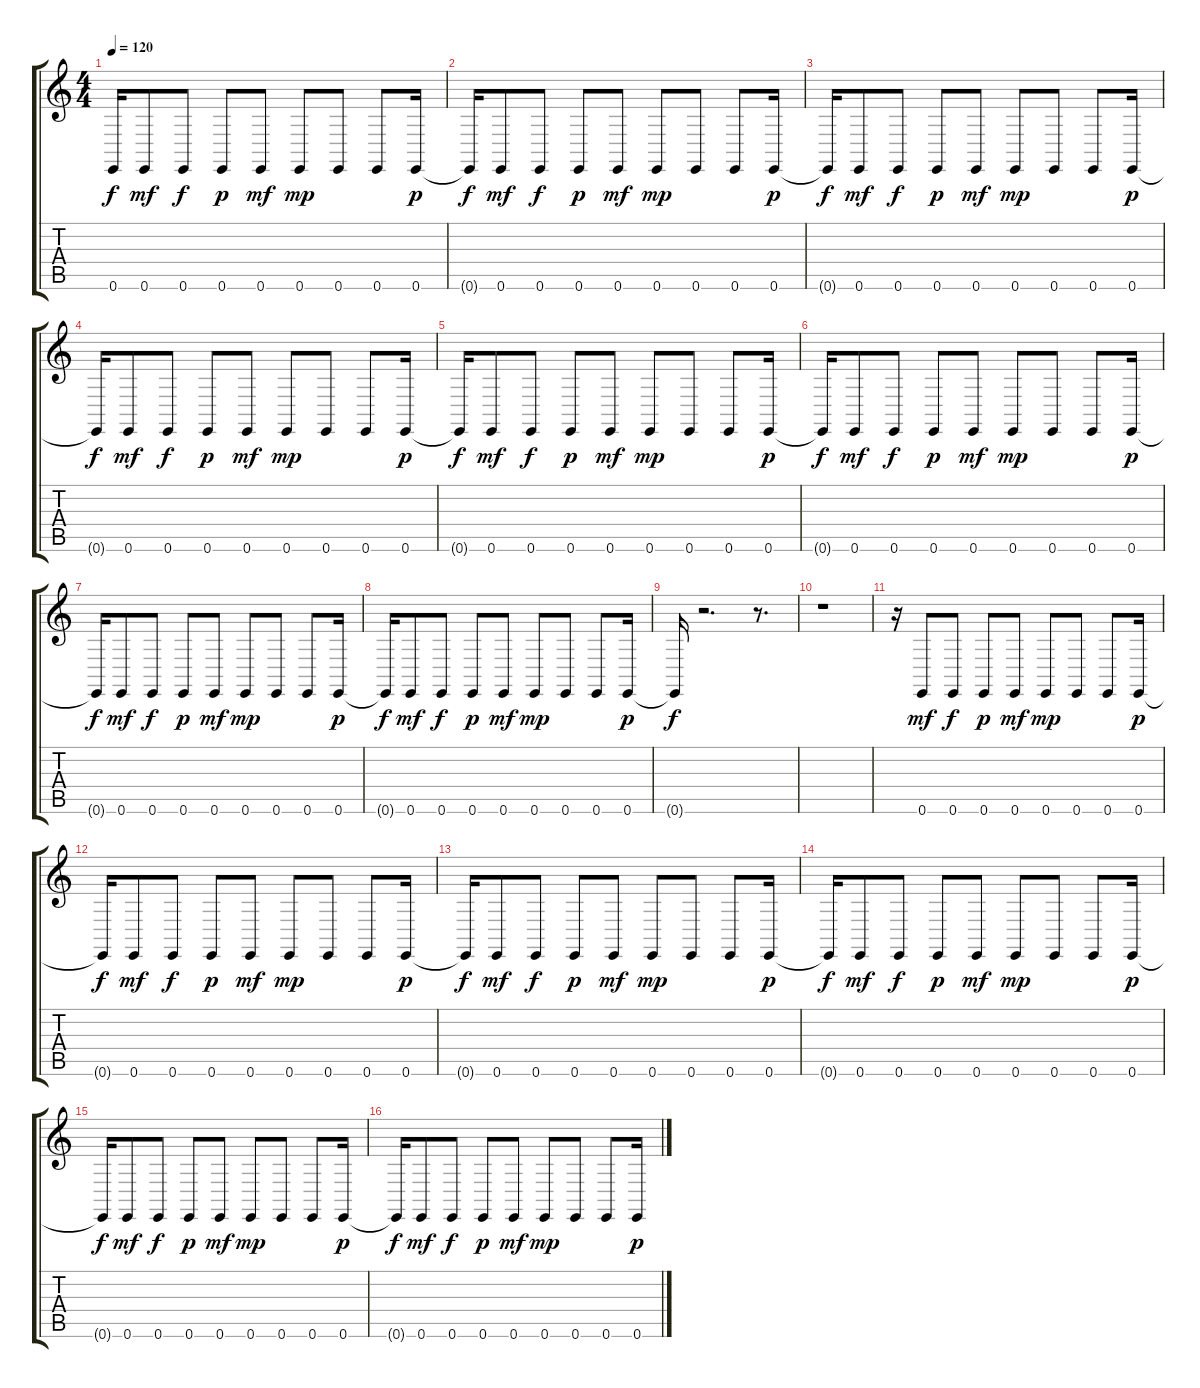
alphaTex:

\track "" {instrument melodictom}
\staff {score tabs}
\tuning (E4 B3 G3 D3 A2 E2) {hide}
\ts (4 4)
\tempo 120
\clef g2
\ks c
0.6{t}.16{dy f} 0.6.8{dy mf} 0.6.8{dy f} 0.6.8{dy p} 0.6.8{dy mf} 0.6.8{dy mp} 0.6.8 0.6.8 0.6.16{dy p} |
0.6{t}.16{dy f} 0.6.8{dy mf} 0.6.8{dy f} 0.6.8{dy p} 0.6.8{dy mf} 0.6.8{dy mp} 0.6.8 0.6.8 0.6.16{dy p} |
0.6{t}.16{dy f} 0.6.8{dy mf} 0.6.8{dy f} 0.6.8{dy p} 0.6.8{dy mf} 0.6.8{dy mp} 0.6.8 0.6.8 0.6.16{dy p} |
0.6{t}.16{dy f} 0.6.8{dy mf} 0.6.8{dy f} 0.6.8{dy p} 0.6.8{dy mf} 0.6.8{dy mp} 0.6.8 0.6.8 0.6.16{dy p} |
0.6{t}.16{dy f} 0.6.8{dy mf} 0.6.8{dy f} 0.6.8{dy p} 0.6.8{dy mf} 0.6.8{dy mp} 0.6.8 0.6.8 0.6.16{dy p} |
0.6{t}.16{dy f} 0.6.8{dy mf} 0.6.8{dy f} 0.6.8{dy p} 0.6.8{dy mf} 0.6.8{dy mp} 0.6.8 0.6.8 0.6.16{dy p} |
0.6{t}.16{dy f} 0.6.8{dy mf} 0.6.8{dy f} 0.6.8{dy p} 0.6.8{dy mf} 0.6.8{dy mp} 0.6.8 0.6.8 0.6.16{dy p} |
0.6{t}.16{dy f} 0.6.8{dy mf} 0.6.8{dy f} 0.6.8{dy p} 0.6.8{dy mf} 0.6.8{dy mp} 0.6.8 0.6.8 0.6.16{dy p} |
0.6{t}.16{dy f} r.2{d} r.8{d} |
r.1 |
r.16 0.6.8{dy mf} 0.6.8{dy f} 0.6.8{dy p} 0.6.8{dy mf} 0.6.8{dy mp} 0.6.8 0.6.8 0.6.16{dy p} |
0.6{t}.16{dy f} 0.6.8{dy mf} 0.6.8{dy f} 0.6.8{dy p} 0.6.8{dy mf} 0.6.8{dy mp} 0.6.8 0.6.8 0.6.16{dy p} |
0.6{t}.16{dy f} 0.6.8{dy mf} 0.6.8{dy f} 0.6.8{dy p} 0.6.8{dy mf} 0.6.8{dy mp} 0.6.8 0.6.8 0.6.16{dy p} |
0.6{t}.16{dy f} 0.6.8{dy mf} 0.6.8{dy f} 0.6.8{dy p} 0.6.8{dy mf} 0.6.8{dy mp} 0.6.8 0.6.8 0.6.16{dy p} |
0.6{t}.16{dy f} 0.6.8{dy mf} 0.6.8{dy f} 0.6.8{dy p} 0.6.8{dy mf} 0.6.8{dy mp} 0.6.8 0.6.8 0.6.16{dy p} |
0.6{t}.16{dy f} 0.6.8{dy mf} 0.6.8{dy f} 0.6.8{dy p} 0.6.8{dy mf} 0.6.8{dy mp} 0.6.8 0.6.8 0.6.16{dy p}
